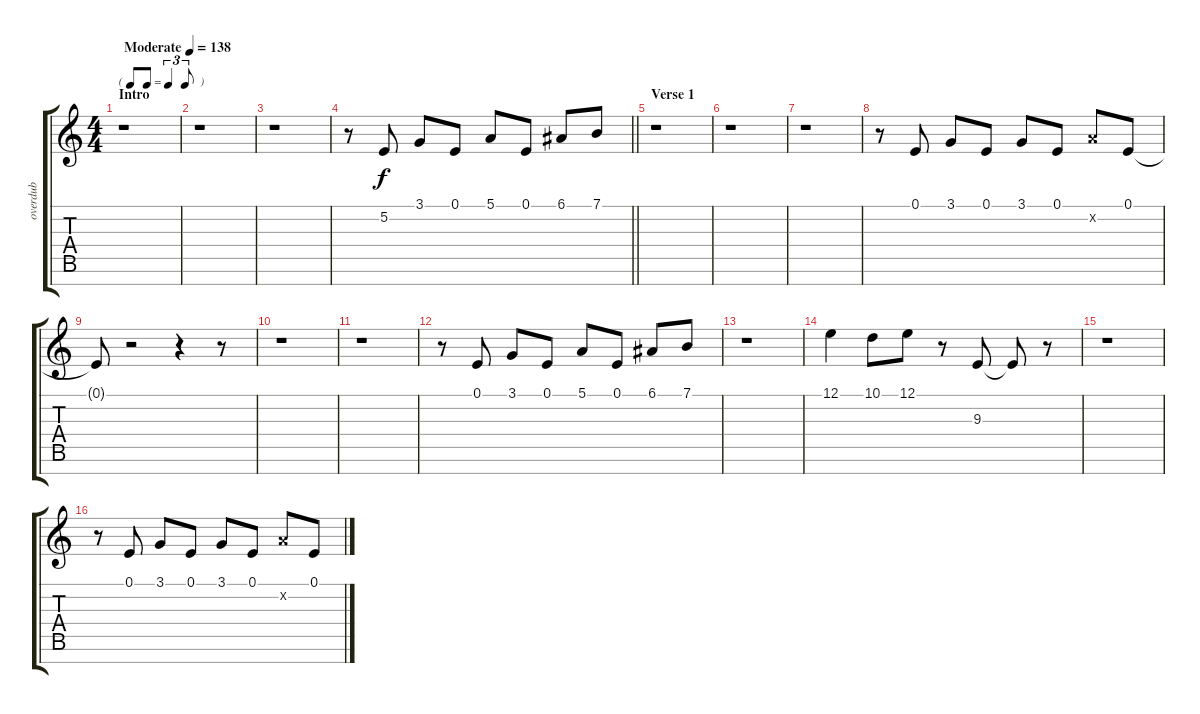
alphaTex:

\track ("overdub" "overdub") {instrument fx5brightness}
\staff {score tabs}
\tuning (E4 B3 G3 D3 A2 E2 B1) {hide}
\ts (4 4)
\tf triplet8th
\section ("" "Intro")
\tempo (138 "Moderate")
\clef g2
\ks c
r.1{dy f instrument fx5brightness} |
r.1 |
r.1 |
\barLineRight lightlight
r.8 5.2.8 3.1.8 0.1.8 5.1.8 0.1.8 6.1.8 7.1.8 |
\section ("" "Verse 1")
r.1 |
r.1 |
r.1 |
r.8 0.1.8 3.1.8 0.1.8 3.1.8 0.1.8 10.2{x}.8 0.1.8 |
0.1{t}.8 r.2 r.4 r.8 |
r.1 |
r.1 |
r.8 0.1.8 3.1.8 0.1.8 5.1.8 0.1.8 6.1.8 7.1.8 |
r.1 |
12.1.4 10.1.8 12.1.8 r.8 9.3.8 9.3{t}.8 r.8 |
r.1 |
r.8 0.1.8 3.1.8 0.1.8 3.1.8 0.1.8 10.2{x}.8 0.1.8
